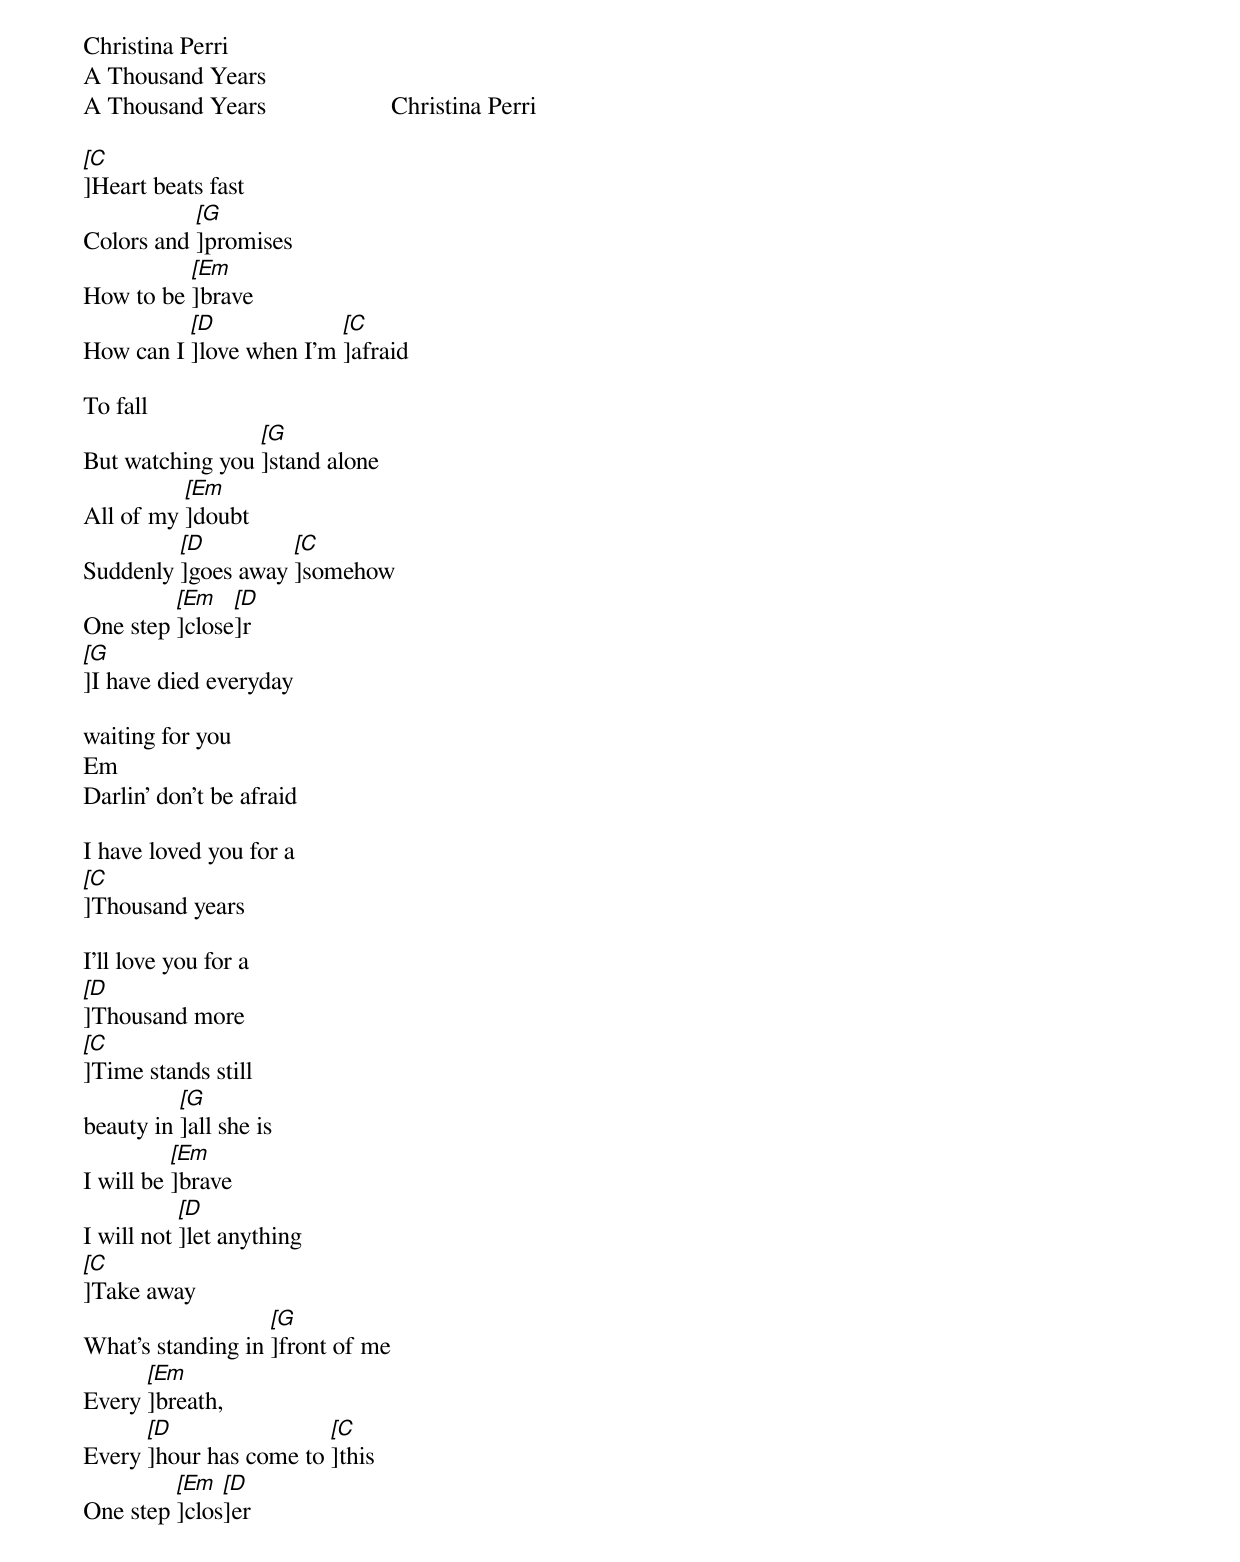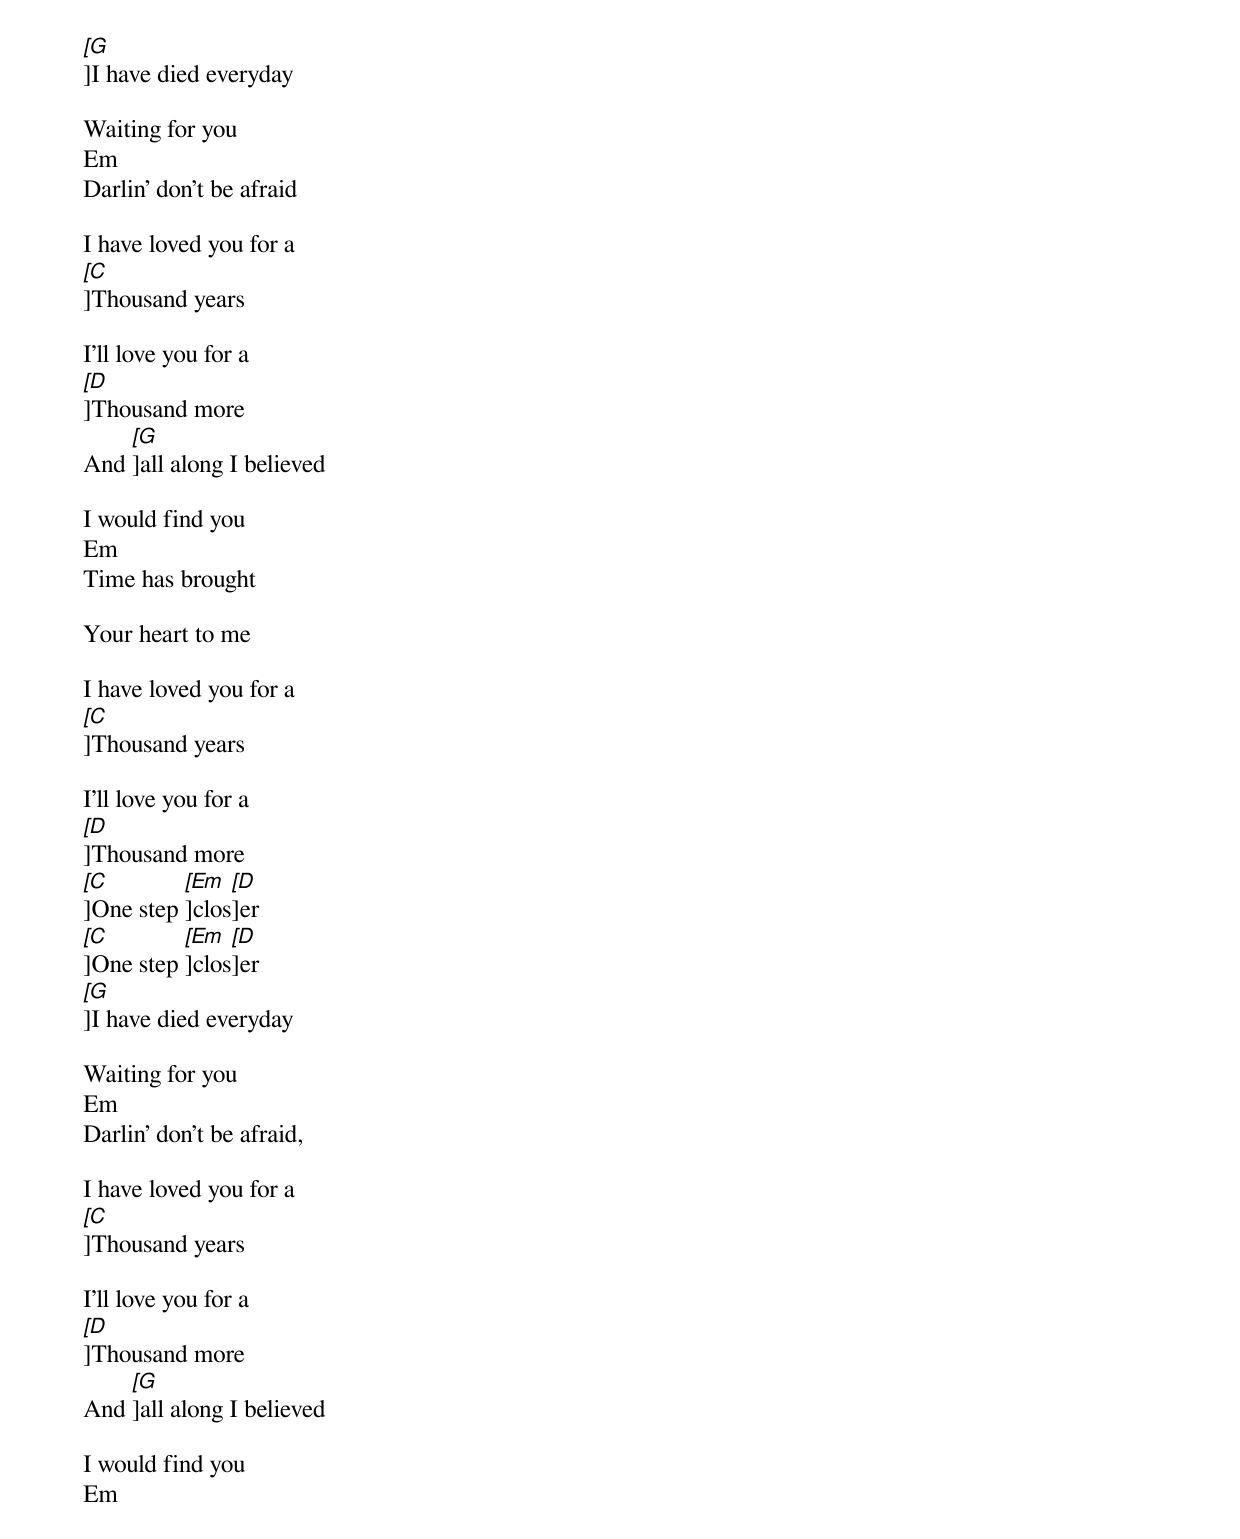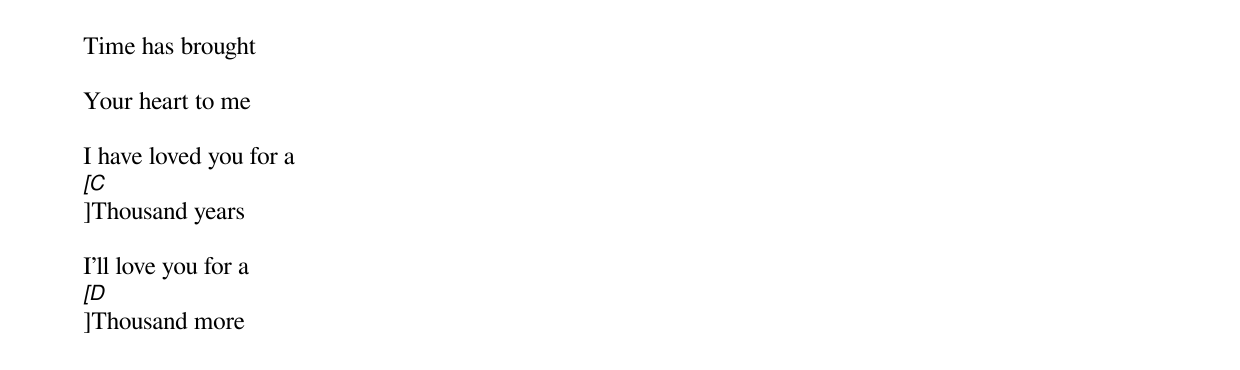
Christina Perri
A Thousand Years
A Thousand Years                    Christina Perri

[[C]]Heart beats fast
Colors and [[G]]promises
How to be [[Em]]brave
How can I [[D]]love when I'm [[C]]afraid

To fall
But watching you [[G]]stand alone
All of my [[Em]]doubt
Suddenly [[D]]goes away [[C]]somehow
One step [[Em]]close[[D]]r
[[G]]I have died everyday

waiting for you
Em
Darlin' don't be afraid

I have loved you for a
[[C]]Thousand years

I'll love you for a
[[D]]Thousand more
[[C]]Time stands still
beauty in [[G]]all she is
I will be [[Em]]brave
I will not [[D]]let anything
[[C]]Take away
What's standing in [[G]]front of me
Every [[Em]]breath,
Every [[D]]hour has come to [[C]]this
One step [[Em]]clos[[D]]er

[[G]]I have died everyday

Waiting for you
Em
Darlin' don't be afraid

I have loved you for a
[[C]]Thousand years

I'll love you for a
[[D]]Thousand more
And [[G]]all along I believed

I would find you
Em
Time has brought

Your heart to me

I have loved you for a
[[C]]Thousand years

I'll love you for a
[[D]]Thousand more
[[C]]One step [[Em]]clos[[D]]er
[[C]]One step [[Em]]clos[[D]]er
[[G]]I have died everyday

Waiting for you
Em
Darlin' don't be afraid,

I have loved you for a
[[C]]Thousand years

I'll love you for a
[[D]]Thousand more
And [[G]]all along I believed

I would find you
Em
Time has brought

Your heart to me

I have loved you for a
[[C]]Thousand years

I'll love you for a
[[D]]Thousand more
